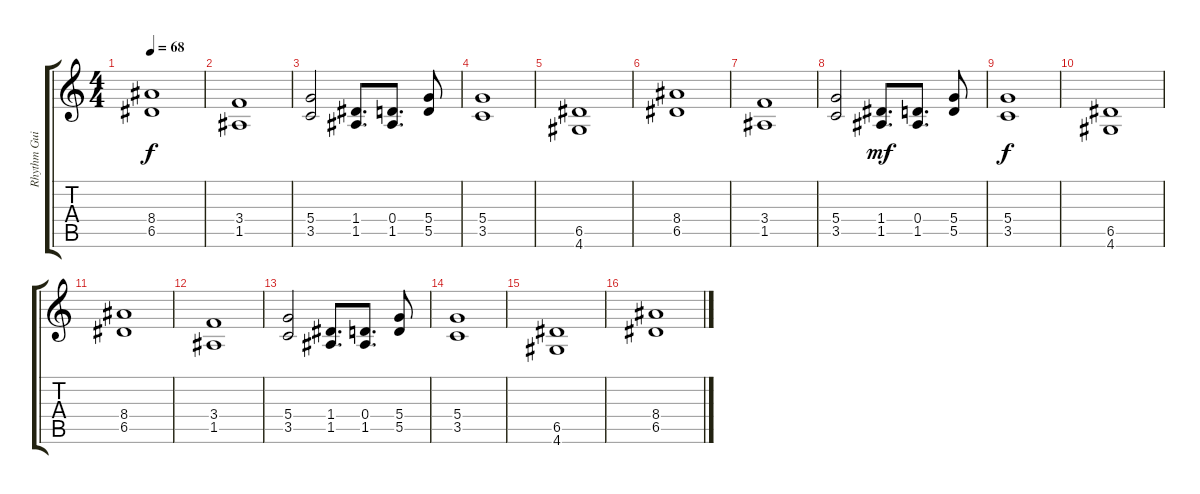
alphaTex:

\track ("Rhythm Guitar II" "Rhythm Gui") {instrument overdrivenguitar}
\staff {score tabs}
\tuning (E4 B3 G3 D3 A2 E2) {hide}
\ts (4 4)
\tempo 68
\clef g2
\ks c
(8.4 6.5).1{dy f} |
(3.4 1.5).1 |
(5.4 3.5).2 (1.4 1.5).8{d} (0.4 1.5).8{d} (5.4 5.5).8 |
(5.4 3.5).1 |
(6.5 4.6).1 |
(8.4 6.5).1 |
(3.4 1.5).1 |
(5.4 3.5).2 (1.4 1.5).8{d dy mf} (0.4 1.5).8{d} (5.4 5.5).8 |
(5.4 3.5).1{dy f} |
(6.5 4.6).1 |
(8.4 6.5).1 |
(3.4 1.5).1 |
(5.4 3.5).2 (1.4 1.5).8{d} (0.4 1.5).8{d} (5.4 5.5).8 |
(5.4 3.5).1 |
(6.5 4.6).1 |
(8.4 6.5).1
